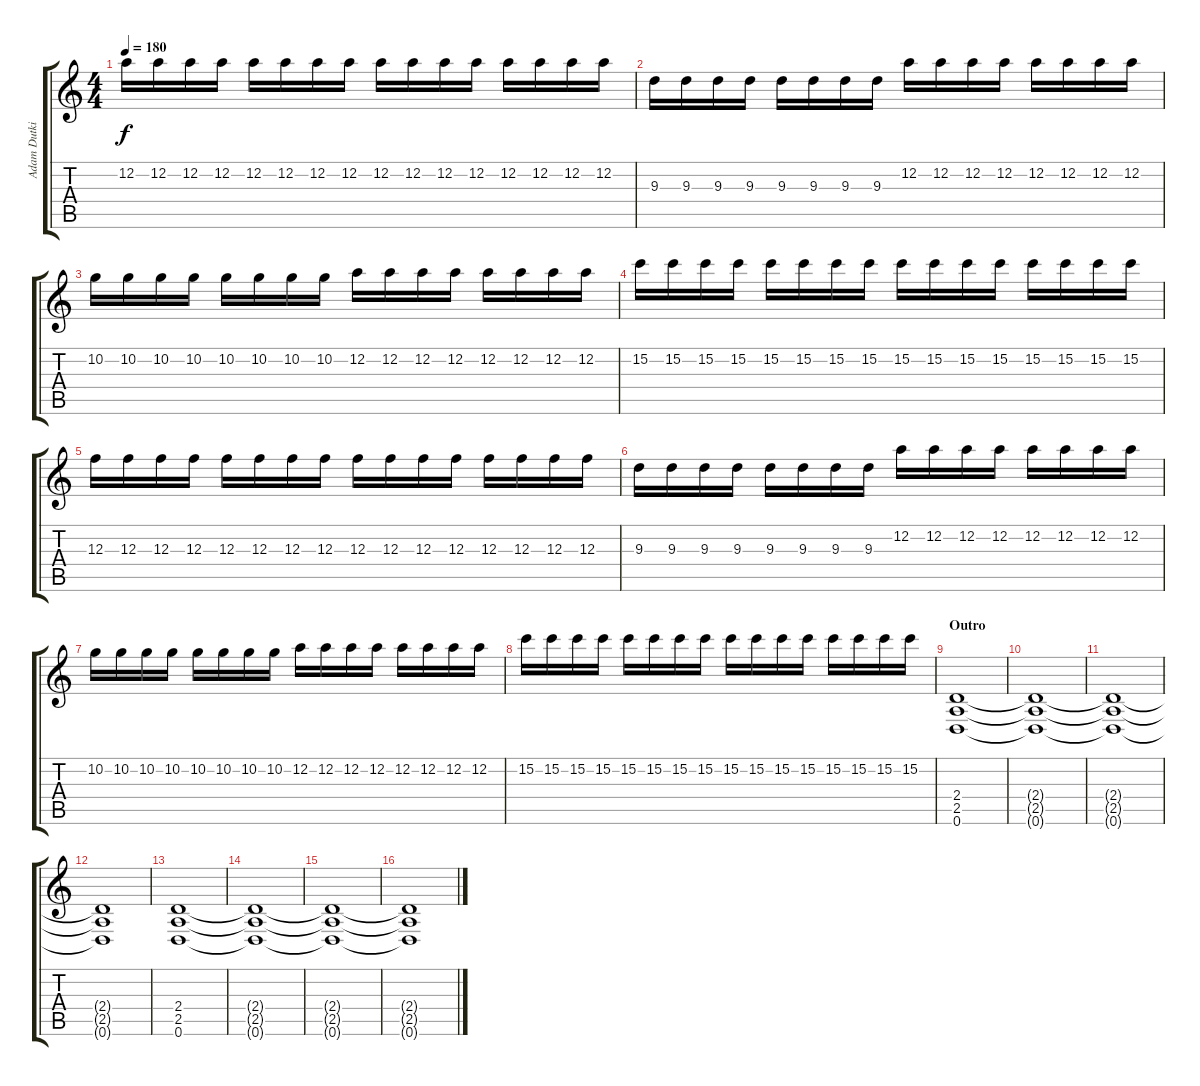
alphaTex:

\track ("Adam Dutkiewicz" "Adam Dutki") {instrument distortionguitar}
\staff {score tabs}
\tuning (D4 A3 F3 C3 G2 D2) {hide}
\ts (4 4)
\tempo 180
\clef g2
\ks c
12.2.16{dy f} 12.2.16 12.2.16 12.2.16 12.2.16 12.2.16 12.2.16 12.2.16 12.2.16 12.2.16 12.2.16 12.2.16 12.2.16 12.2.16 12.2.16 12.2.16 |
9.3.16 9.3.16 9.3.16 9.3.16 9.3.16 9.3.16 9.3.16 9.3.16 12.2.16 12.2.16 12.2.16 12.2.16 12.2.16 12.2.16 12.2.16 12.2.16 |
10.2.16 10.2.16 10.2.16 10.2.16 10.2.16 10.2.16 10.2.16 10.2.16 12.2.16 12.2.16 12.2.16 12.2.16 12.2.16 12.2.16 12.2.16 12.2.16 |
15.2.16 15.2.16 15.2.16 15.2.16 15.2.16 15.2.16 15.2.16 15.2.16 15.2.16 15.2.16 15.2.16 15.2.16 15.2.16 15.2.16 15.2.16 15.2.16 |
12.3.16 12.3.16 12.3.16 12.3.16 12.3.16 12.3.16 12.3.16 12.3.16 12.3.16 12.3.16 12.3.16 12.3.16 12.3.16 12.3.16 12.3.16 12.3.16 |
9.3.16 9.3.16 9.3.16 9.3.16 9.3.16 9.3.16 9.3.16 9.3.16 12.2.16 12.2.16 12.2.16 12.2.16 12.2.16 12.2.16 12.2.16 12.2.16 |
10.2.16 10.2.16 10.2.16 10.2.16 10.2.16 10.2.16 10.2.16 10.2.16 12.2.16 12.2.16 12.2.16 12.2.16 12.2.16 12.2.16 12.2.16 12.2.16 |
15.2.16 15.2.16 15.2.16 15.2.16 15.2.16 15.2.16 15.2.16 15.2.16 15.2.16 15.2.16 15.2.16 15.2.16 15.2.16 15.2.16 15.2.16 15.2.16 |
\section ("" "Outro")
(2.4 2.5 0.6).1 |
(2.4{t} 2.5{t} 0.6{t}).1 |
(2.4{t} 2.5{t} 0.6{t}).1 |
(2.4{t} 2.5{t} 0.6{t}).1 |
(2.4 2.5 0.6).1 |
(2.4{t} 2.5{t} 0.6{t}).1 |
(2.4{t} 2.5{t} 0.6{t}).1 |
(2.4{t} 2.5{t} 0.6{t}).1
